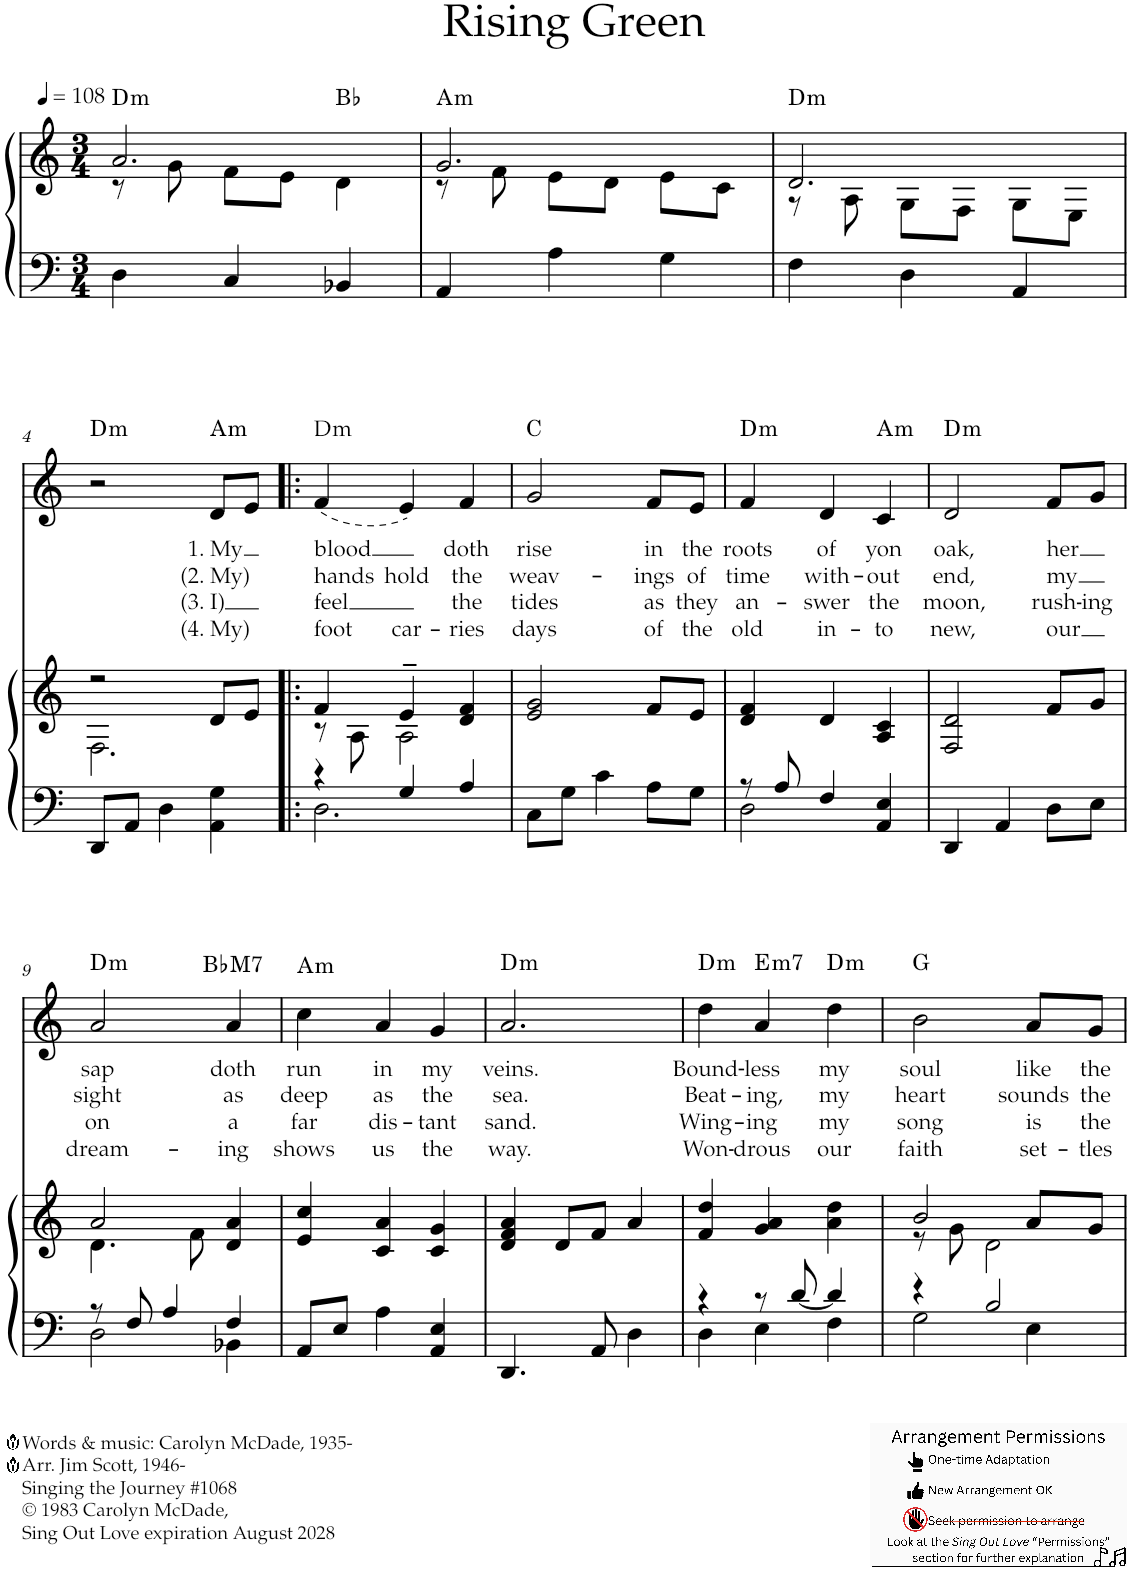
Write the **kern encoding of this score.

**kern	**kern	**harte	**kern	**text	**text	**text	**text	**harte
*part2	*part2	*part2	*part1	*part1	*part1	*part1	*part1	*part1
*staff3	*staff2	*	*staff1	*staff1	*staff1	*staff1	*staff1	*
*I"Piano	*	*	*I"Voice Oohs	*	*	*	*	*
*I'Pno	*	*	*I'V	*	*	*	*	*
*clefF4	*clefG2	*	*clefG2	*	*	*	*	*
*k[]	*k[]	*	*k[]	*	*	*	*	*
*M3/4	*M3/4	*	*M3/4	*	*	*	*	*
*MM108	*MM108	*	*MM108	*	*	*	*	*
=1	=1	=1	=1	=1	=1	=1	=1	=1
*	*^	*	*	*	*	*	*	*
!	!	!	!LO:H:kt=m	!	!	!	!	!	!
4D\	2.a/	8r	D:min	2.r	.	.	.	.	.
.	.	8g\	.	.	.	.	.	.	.
4C/	.	8f\L	.	.	.	.	.	.	.
.	.	8e\J	.	.	.	.	.	.	.
4BB-X/	.	4d\	Bb:maj	.	.	.	.	.	.
=2	=2	=2	=2	=2	=2	=2	=2	=2	=2
!	!	!	!LO:H:kt=m	!	!	!	!	!	!
4AA/	2.g/	8r	A:min	2.r	.	.	.	.	.
.	.	8f\	.	.	.	.	.	.	.
4A\	.	8e\L	.	.	.	.	.	.	.
.	.	8d\J	.	.	.	.	.	.	.
4G\	.	8e\L	.	.	.	.	.	.	.
.	.	8c\J	.	.	.	.	.	.	.
=3	=3	=3	=3	=3	=3	=3	=3	=3	=3
!	!	!	!LO:H:kt=m	!	!	!	!	!	!
4F\	2.d/	8r	D:min	2.r	.	.	.	.	.
.	.	8A\	.	.	.	.	.	.	.
4D\	.	8G\L	.	.	.	.	.	.	.
.	.	8F\J	.	.	.	.	.	.	.
4AA/	.	8G\L	.	.	.	.	.	.	.
.	.	8E\J	.	.	.	.	.	.	.
!!LO:LB:g=z
=4	=4	=4	=4	=4	=4	=4	=4	=4	=4
!	!	!	!	!	!	!	!	!	!LO:H:kt=m
8DD/L	2r	2.F\	.	2r	.	.	.	.	D:min
8AA/J	.	.	.	.	.	.	.	.	.
4D\	.	.	.	.	.	.	.	.	.
!	!	!	!	!	!LO:LY:b	!LO:LY:b	!LO:LY:b	!LO:LY:b	!LO:H:kt=m
4AA\ 4G\	8d/L	.	.	8d/L	1. My	(2. My)	(3. I)	(4. My)	A:min
.	8e/J	.	.	8e/J	.	.	.	.	.
=5!|:	=5!|:	=5!|:	=5!|:	=5!|:	=5!|:	=5!|:	=5!|:	=5!|:	=5!|:
*^	*	*	*	*	*	*	*	*	*
!	!	!	!	!	!	!LO:LY:b	!LO:LY:b	!LO:LY:b	!LO:LY:b	!LO:H:kt=m
4r	2.D\	4f/	8r	.	(4f/	blood	hands	feel	foot	D:min
.	.	.	8A\	.	.	.	.	.	.	.
!	!	!	!	!	!	!	!LO:LY:b	!	!LO:LY:b	!
4G/	.	4e~/	2A\	.	4e/)	.	hold	.	car-	.
!	!	!	!	!	!	!LO:LY:b	!LO:LY:b	!LO:LY:b	!LO:LY:b	!
4A/	.	4d/ 4f/	.	.	4f/	doth	the	the	-ries	.
*v	*v	*	*	*	*	*	*	*	*	*
*	*v	*v	*	*	*	*	*	*	*
=6	=6	=6	=6	=6	=6	=6	=6	=6
!	!	!	!	!LO:LY:b	!LO:LY:b	!LO:LY:b	!LO:LY:b	!
8C\L	2e/ 2g/	.	2g/	rise	weav-	tides	days	C:maj
8G\J	.	.	.	.	.	.	.	.
4c\	.	.	.	.	.	.	.	.
!	!	!	!	!LO:LY:b	!LO:LY:b	!LO:LY:b	!LO:LY:b	!
8A\L	8f/L	.	8f/L	in	-ings	as	of	.
!	!	!	!	!LO:LY:b	!LO:LY:b	!LO:LY:b	!LO:LY:b	!
8G\J	8e/J	.	8e/J	the	of	they	the	.
=7	=7	=7	=7	=7	=7	=7	=7	=7
*^	*	*	*	*	*	*	*	*
!	!	!	!	!	!LO:LY:b	!LO:LY:b	!LO:LY:b	!LO:LY:b	!LO:H:kt=m
8r	2D\	4d/ 4f/	.	4f/	roots	time	an-	old	D:min
8A/	.	.	.	.	.	.	.	.	.
!	!	!	!	!	!LO:LY:b	!LO:LY:b	!LO:LY:b	!LO:LY:b	!
4F/	.	4d/	.	4d/	of	with-	-swer	in-	.
!	!	!	!	!	!LO:LY:b	!LO:LY:b	!LO:LY:b	!LO:LY:b	!LO:H:kt=m
4AA/ 4E/	4ryy	4A/ 4c/	.	4c/	yon	-out	the	-to	A:min
=8	=8	=8	=8	=8	=8	=8	=8	=8	=8
!	!	!	!	!	!LO:LY:b	!LO:LY:b	!LO:LY:b	!LO:LY:b	!LO:H:kt=m
*v	*v	*	*	*	*	*	*	*	*
4DD/	2F/ 2d/	.	2d/	oak,	end,	moon,	new,	D:min
4AA/	.	.	.	.	.	.	.	.
!	!	!	!	!LO:LY:b	!LO:LY:b	!LO:LY:b	!LO:LY:b	!
8D\L	8f/L	.	8f/L	her	my	rush-	our	.
!	!	!	!	!	!	!LO:LY:b	!	!
8E\J	8g/J	.	8g/J	.	.	-ing	.	.
!!LO:LB:g=z
=9	=9	=9	=9	=9	=9	=9	=9	=9
*^	*^	*	*	*	*	*	*	*
!	!	!	!	!	!	!LO:LY:b	!LO:LY:b	!LO:LY:b	!LO:LY:b	!LO:H:kt=m
8r	2D\	2a/	4.d\	.	2a/	sap	sight	on	dream-	D:min
8F/	.	.	.	.	.	.	.	.	.	.
4A/	.	.	.	.	.	.	.	.	.	.
.	.	.	8f\	.	.	.	.	.	.	.
!	!	!	!	!	!	!LO:LY:b	!LO:LY:b	!LO:LY:b	!LO:LY:b	!LO:H:kt=M7
4F/	4BB-X\	4d/ 4a/	4ryy	.	4a/	doth	as	a	-ing	Bb:maj7
=10	=10	=10	=10	=10	=10	=10	=10	=10	=10	=10
!	!	!	!	!	!	!LO:LY:b	!LO:LY:b	!LO:LY:b	!LO:LY:b	!LO:H:kt=m
*v	*v	*	*	*	*	*	*	*	*	*
*	*v	*v	*	*	*	*	*	*	*
8AA/L	4e/ 4cc/	.	4cc\	run	deep	far	shows	A:min
8E/J	.	.	.	.	.	.	.	.
!	!	!	!	!LO:LY:b	!LO:LY:b	!LO:LY:b	!LO:LY:b	!
4A\	4c/ 4a/	.	4a/	in	as	dis-	us	.
!	!	!	!	!LO:LY:b	!LO:LY:b	!LO:LY:b	!LO:LY:b	!
4AA/ 4E/	4c/ 4g/	.	4g/	my	the	-tant	the	.
=11	=11	=11	=11	=11	=11	=11	=11	=11
!	!	!	!	!LO:LY:b	!LO:LY:b	!LO:LY:b	!LO:LY:b	!LO:H:kt=m
4.DD/	4d/ 4f/ 4a/	.	2.a/	veins.	sea.	sand.	way.	D:min
.	8d/L	.	.	.	.	.	.	.
8AA/	8f/J	.	.	.	.	.	.	.
4D\	4a/	.	.	.	.	.	.	.
=12	=12	=12	=12	=12	=12	=12	=12	=12
*^	*	*	*	*	*	*	*	*
!	!	!	!	!	!LO:LY:b	!LO:LY:b	!LO:LY:b	!LO:LY:b	!LO:H:kt=m
4r	4D\	4f/ 4dd/	.	4dd\	Bound-	Beat-	Wing-	Won-	D:min
!	!	!	!	!	!LO:LY:b	!LO:LY:b	!LO:LY:b	!LO:LY:b	!LO:H:kt=m7
8r	4E\	4g/ 4a/	.	4a/	-less	-ing,	-ing	-drous	E:min7
[<8d/	.	.	.	.	.	.	.	.	.
!	!	!	!	!	!LO:LY:b	!LO:LY:b	!LO:LY:b	!LO:LY:b	!LO:H:kt=m
4d/]	4F\	4a\ 4dd\	.	4dd\	my	my	my	our	D:min
=13	=13	=13	=13	=13	=13	=13	=13	=13	=13
*	*	*^	*	*	*	*	*	*	*
*	*	*	*^	*	*	*	*	*	*	*
!	!	!	!	!	!	!	!LO:LY:b	!LO:LY:b	!LO:LY:b	!LO:LY:b	!
4r	2G\	2b/	8r	4ryy	.	2b\	soul	heart	song	faith	G:maj
.	.	.	8g\	.	.	.	.	.	.	.	.
2B/	.	.	2ryy	2d\	.	.	.	.	.	.	.
!	!	!	!	!	!	!	!LO:LY:b	!LO:LY:b	!LO:LY:b	!LO:LY:b	!
.	4E\	8a/L	.	.	.	8a/L	like	sounds	is	set-	.
!	!	!	!	!	!	!	!LO:LY:b	!LO:LY:b	!LO:LY:b	!LO:LY:b	!
.	.	8g/J	.	.	.	8g/J	the	the	the	-tles	.
*v	*v	*	*	*	*	*	*	*	*	*	*
*	*v	*v	*v	*	*	*	*	*	*	*
=	=	=	=	=	=	=	=	=
*-	*-	*-	*-	*-	*-	*-	*-	*-
